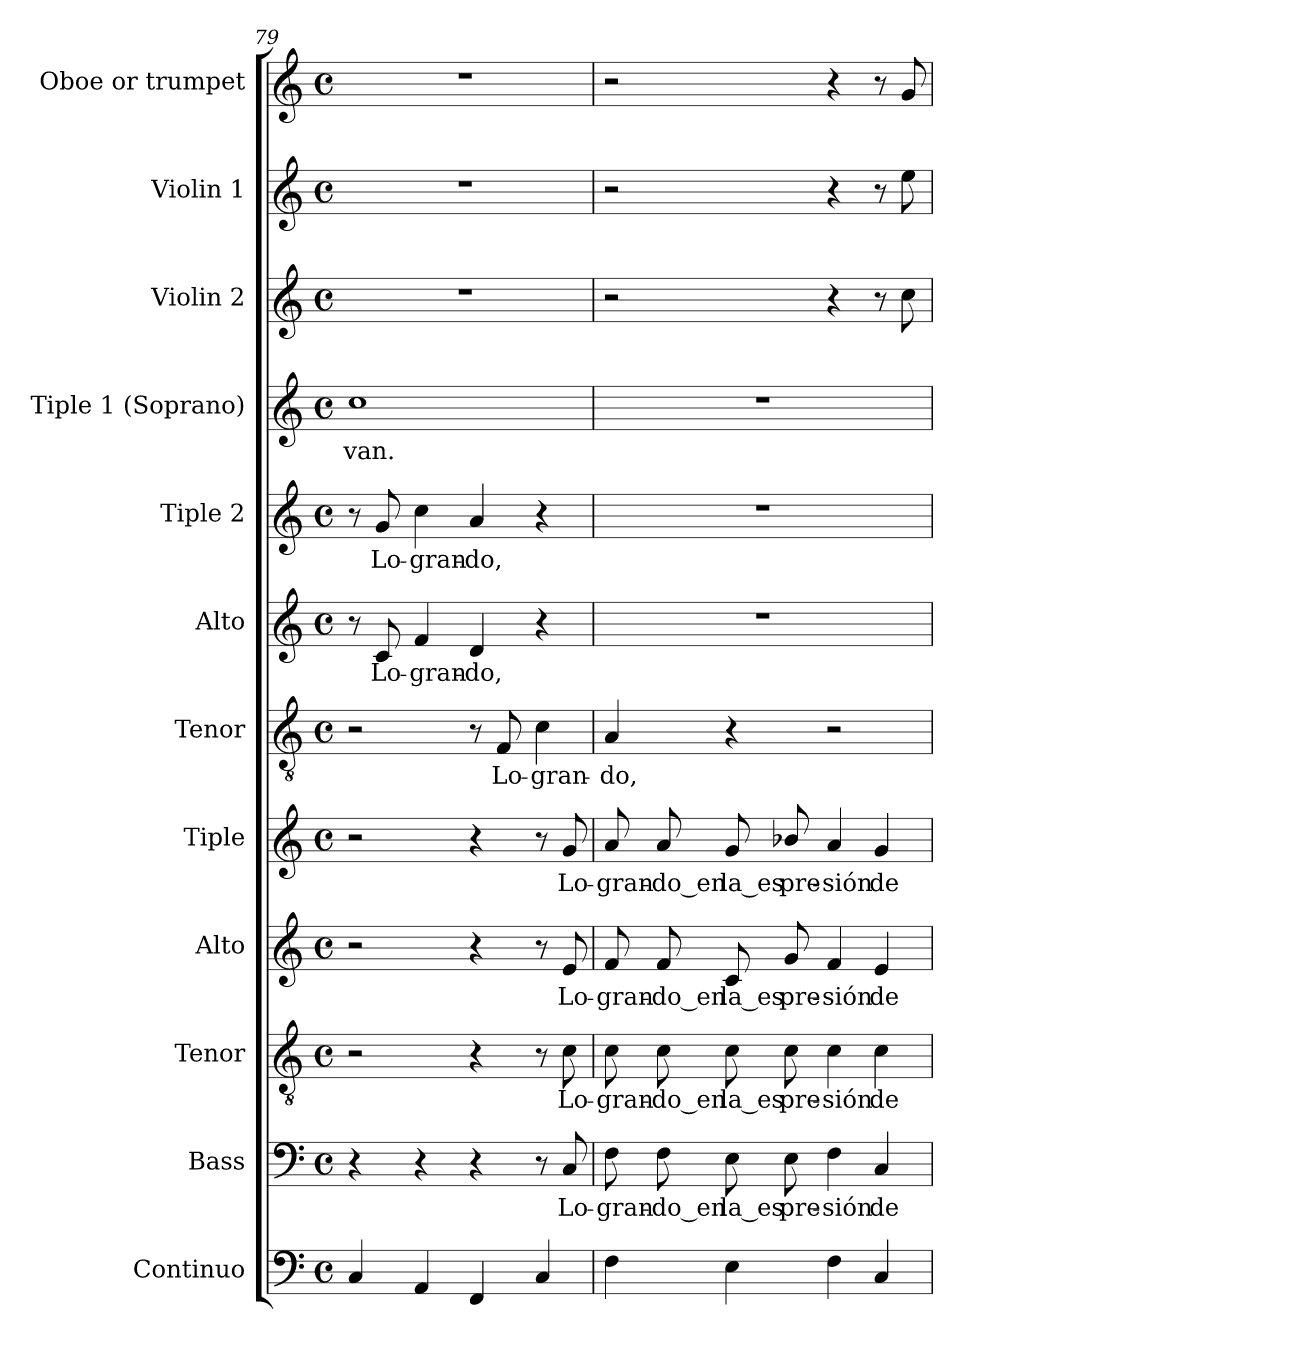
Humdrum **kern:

**kern	**kern	**text	**kern	**text	**kern	**text	**kern	**text	**kern	**text	**kern	**text	**kern	**text	**kern	**text	**kern	**kern	**kern
*part12	*part11	*part11	*part10	*part10	*part9	*part9	*part8	*part8	*part7	*part7	*part6	*part6	*part5	*part5	*part4	*part4	*part3	*part2	*part1
*staff12	*staff11	*staff11	*staff10	*staff10	*staff9	*staff9	*staff8	*staff8	*staff7	*staff7	*staff6	*staff6	*staff5	*staff5	*staff4	*staff4	*staff3	*staff2	*staff1
*I"Continuo	*I"Bass	*	*I"Tenor	*	*I"Alto	*	*I"Tiple	*	*I"Tenor	*	*I"Alto	*	*I"Tiple 2	*	*I"Tiple 1 (Soprano)	*	*I"Violin 2	*I"Violin 1	*I"Oboe or trumpet
*	*I'B.	*	*I'T.	*	*I'A.	*	*	*	*I'T.	*	*I'A.	*	*	*	*I'S1.	*	*I'Vln. 2	*I'Vln. 1	*I'Ob.
*clefF4	*clefF4	*	*clefGv2	*	*clefG2	*	*clefG2	*	*clefGv2	*	*clefG2	*	*clefG2	*	*clefG2	*	*clefG2	*clefG2	*clefG2
*	*	*	*ITrd7c12	*	*	*	*	*	*ITrd7c12	*	*	*	*	*	*	*	*	*	*
*k[]	*k[]	*	*k[]	*	*k[]	*	*k[]	*	*k[]	*	*k[]	*	*k[]	*	*k[]	*	*k[]	*k[]	*k[]
*C:	*C:	*	*C:	*	*C:	*	*C:	*	*C:	*	*C:	*	*C:	*	*C:	*	*C:	*C:	*C:
*M4/4	*M4/4	*	*M4/4	*	*M4/4	*	*M4/4	*	*M4/4	*	*M4/4	*	*M4/4	*	*M4/4	*	*M4/4	*M4/4	*M4/4
*met(c)	*met(c)	*	*met(c)	*	*met(c)	*	*met(c)	*	*met(c)	*	*met(c)	*	*met(c)	*	*met(c)	*	*met(c)	*met(c)	*met(c)
=79	=79	=79	=79	=79	=79	=79	=79	=79	=79	=79	=79	=79	=79	=79	=79	=79	=79	=79	=79
!	!	!	!	!	!	!	!	!	!	!	!	!	!	!	!	!LO:LY:b:color=#000000	!	!	!
4Ci/	4r	.	2r	.	2r	.	2r	.	2r	.	8r	.	8r	.	1cci	-van.	1r	1r	1r
!	!	!	!	!	!	!	!	!	!	!	!	!LO:LY:b:color=#000000	!	!	!	!	!	!	!
!	!	!	!	!	!	!	!	!	!	!	!	!	!	!LO:LY:b:color=#000000	!	!	!	!	!
.	.	.	.	.	.	.	.	.	.	.	8ci/	Lo-	8gi/	Lo-	.	.	.	.	.
!	!	!	!	!	!	!	!	!	!	!	!	!LO:LY:b:color=#000000	!	!	!	!	!	!	!
!	!	!	!	!	!	!	!	!	!	!	!	!	!	!LO:LY:b:color=#000000	!	!	!	!	!
4AAi/	4r	.	.	.	.	.	.	.	.	.	4fi/	-gran-	4cci\	-gran-	.	.	.	.	.
!	!	!	!	!	!	!	!	!	!	!	!	!LO:LY:b:color=#000000	!	!	!	!	!	!	!
!	!	!	!	!	!	!	!	!	!	!	!	!	!	!LO:LY:b:color=#000000	!	!	!	!	!
4FFi/	4r	.	4r	.	4r	.	4r	.	8r	.	4di/	-do,	4ai/	-do,	.	.	.	.	.
!	!	!	!	!	!	!	!	!	!	!LO:LY:b:color=#000000	!	!	!	!	!	!	!	!	!
.	.	.	.	.	.	.	.	.	8FFi/	Lo-	.	.	.	.	.	.	.	.	.
!	!	!	!	!	!	!	!	!	!	!LO:LY:b:color=#000000	!	!	!	!	!	!	!	!	!
4Ci/	8r	.	8r	.	8r	.	8r	.	4Ci\	-gran-	4r	.	4r	.	.	.	.	.	.
!	!	!LO:LY:b:color=#000000	!	!	!	!	!	!	!	!	!	!	!	!	!	!	!	!	!
!	!	!	!	!LO:LY:b:color=#000000	!	!	!	!	!	!	!	!	!	!	!	!	!	!	!
!	!	!	!	!	!	!LO:LY:b:color=#000000	!	!	!	!	!	!	!	!	!	!	!	!	!
!	!	!	!	!	!	!	!	!LO:LY:b:color=#000000	!	!	!	!	!	!	!	!	!	!	!
.	8Ci/	Lo-	8Ci\	Lo-	8ei/	Lo-	8gi/	Lo-	.	.	.	.	.	.	.	.	.	.	.
=80	=80	=80	=80	=80	=80	=80	=80	=80	=80	=80	=80	=80	=80	=80	=80	=80	=80	=80	=80
!	!	!LO:LY:b:color=#000000	!	!	!	!	!	!	!	!	!	!	!	!	!	!	!	!	!
!	!	!	!	!LO:LY:b:color=#000000	!	!	!	!	!	!	!	!	!	!	!	!	!	!	!
!	!	!	!	!	!	!LO:LY:b:color=#000000	!	!	!	!	!	!	!	!	!	!	!	!	!
!	!	!	!	!	!	!	!	!LO:LY:b:color=#000000	!	!	!	!	!	!	!	!	!	!	!
!	!	!	!	!	!	!	!	!	!	!LO:LY:b:color=#000000	!	!	!	!	!	!	!	!	!
4Fi\	8Fi\	-gran-	8Ci\	-gran-	8fi/	-gran-	8ai/	-gran-	4AAi/	-do,	1r	.	1r	.	1r	.	2r	2r	2r
!	!	!LO:LY:b:color=#000000	!	!	!	!	!	!	!	!	!	!	!	!	!	!	!	!	!
!	!	!	!	!LO:LY:b:color=#000000	!	!	!	!	!	!	!	!	!	!	!	!	!	!	!
!	!	!	!	!	!	!LO:LY:b:color=#000000	!	!	!	!	!	!	!	!	!	!	!	!	!
!	!	!	!	!	!	!	!	!LO:LY:b:color=#000000	!	!	!	!	!	!	!	!	!	!	!
.	8Fi\	-do_en	8Ci\	-do_en	8fi/	-do_en	8ai/	-do_en	.	.	.	.	.	.	.	.	.	.	.
!	!	!LO:LY:b:color=#000000	!	!	!	!	!	!	!	!	!	!	!	!	!	!	!	!	!
!	!	!	!	!LO:LY:b:color=#000000	!	!	!	!	!	!	!	!	!	!	!	!	!	!	!
!	!	!	!	!	!	!LO:LY:b:color=#000000	!	!	!	!	!	!	!	!	!	!	!	!	!
!	!	!	!	!	!	!	!	!LO:LY:b:color=#000000	!	!	!	!	!	!	!	!	!	!	!
4Ei\	8Ei\	la_es	8Ci\	la_es	8ci/	la_es	8gi/	la_es	4r	.	.	.	.	.	.	.	.	.	.
!	!	!LO:LY:b:color=#000000	!	!	!	!	!	!	!	!	!	!	!	!	!	!	!	!	!
!	!	!	!	!LO:LY:b:color=#000000	!	!	!	!	!	!	!	!	!	!	!	!	!	!	!
!	!	!	!	!	!	!LO:LY:b:color=#000000	!	!	!	!	!	!	!	!	!	!	!	!	!
!	!	!	!	!	!	!	!	!LO:LY:b:color=#000000	!	!	!	!	!	!	!	!	!	!	!
.	8Ei\	pre-	8Ci\	pre-	8gi/	pre-	8b-Xi/	pre-	.	.	.	.	.	.	.	.	.	.	.
!	!	!LO:LY:b:color=#000000	!	!	!	!	!	!	!	!	!	!	!	!	!	!	!	!	!
!	!	!	!	!LO:LY:b:color=#000000	!	!	!	!	!	!	!	!	!	!	!	!	!	!	!
!	!	!	!	!	!	!LO:LY:b:color=#000000	!	!	!	!	!	!	!	!	!	!	!	!	!
!	!	!	!	!	!	!	!	!LO:LY:b:color=#000000	!	!	!	!	!	!	!	!	!	!	!
4Fi\	4Fi\	-sión	4Ci\	-sión	4fi/	-sión	4ai/	-sión	2r	.	.	.	.	.	.	.	4r	4r	4r
!	!	!LO:LY:b:color=#000000	!	!	!	!	!	!	!	!	!	!	!	!	!	!	!	!	!
!	!	!	!	!LO:LY:b:color=#000000	!	!	!	!	!	!	!	!	!	!	!	!	!	!	!
!	!	!	!	!	!	!LO:LY:b:color=#000000	!	!	!	!	!	!	!	!	!	!	!	!	!
!	!	!	!	!	!	!	!	!LO:LY:b:color=#000000	!	!	!	!	!	!	!	!	!	!	!
4Ci/	4Ci/	de	4Ci\	de	4ei/	de	4gi/	de	.	.	.	.	.	.	.	.	8r	8r	8r
.	.	.	.	.	.	.	.	.	.	.	.	.	.	.	.	.	8cci\	8eei\	8gi/
=	=	=	=	=	=	=	=	=	=	=	=	=	=	=	=	=	=	=	=
*-	*-	*-	*-	*-	*-	*-	*-	*-	*-	*-	*-	*-	*-	*-	*-	*-	*-	*-	*-
